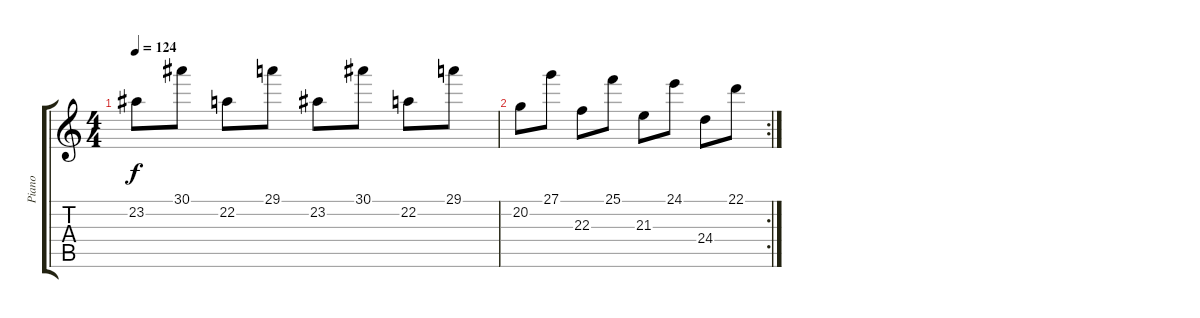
\track ("Piano" "Piano") {instrument acousticgrandpiano}
\staff {score tabs}
\tuning (E4 B3 G3 D3 A2 D2) {hide}
\ts (4 4)
\tempo 124
\clef g2
\ks c
23.2.8{dy f} 30.1.8 22.2.8 29.1.8 23.2.8 30.1.8 22.2.8 29.1.8 |
\rc 2
20.2.8 27.1.8 22.3.8 25.1.8 21.3.8 24.1.8 24.4.8 22.1.8
